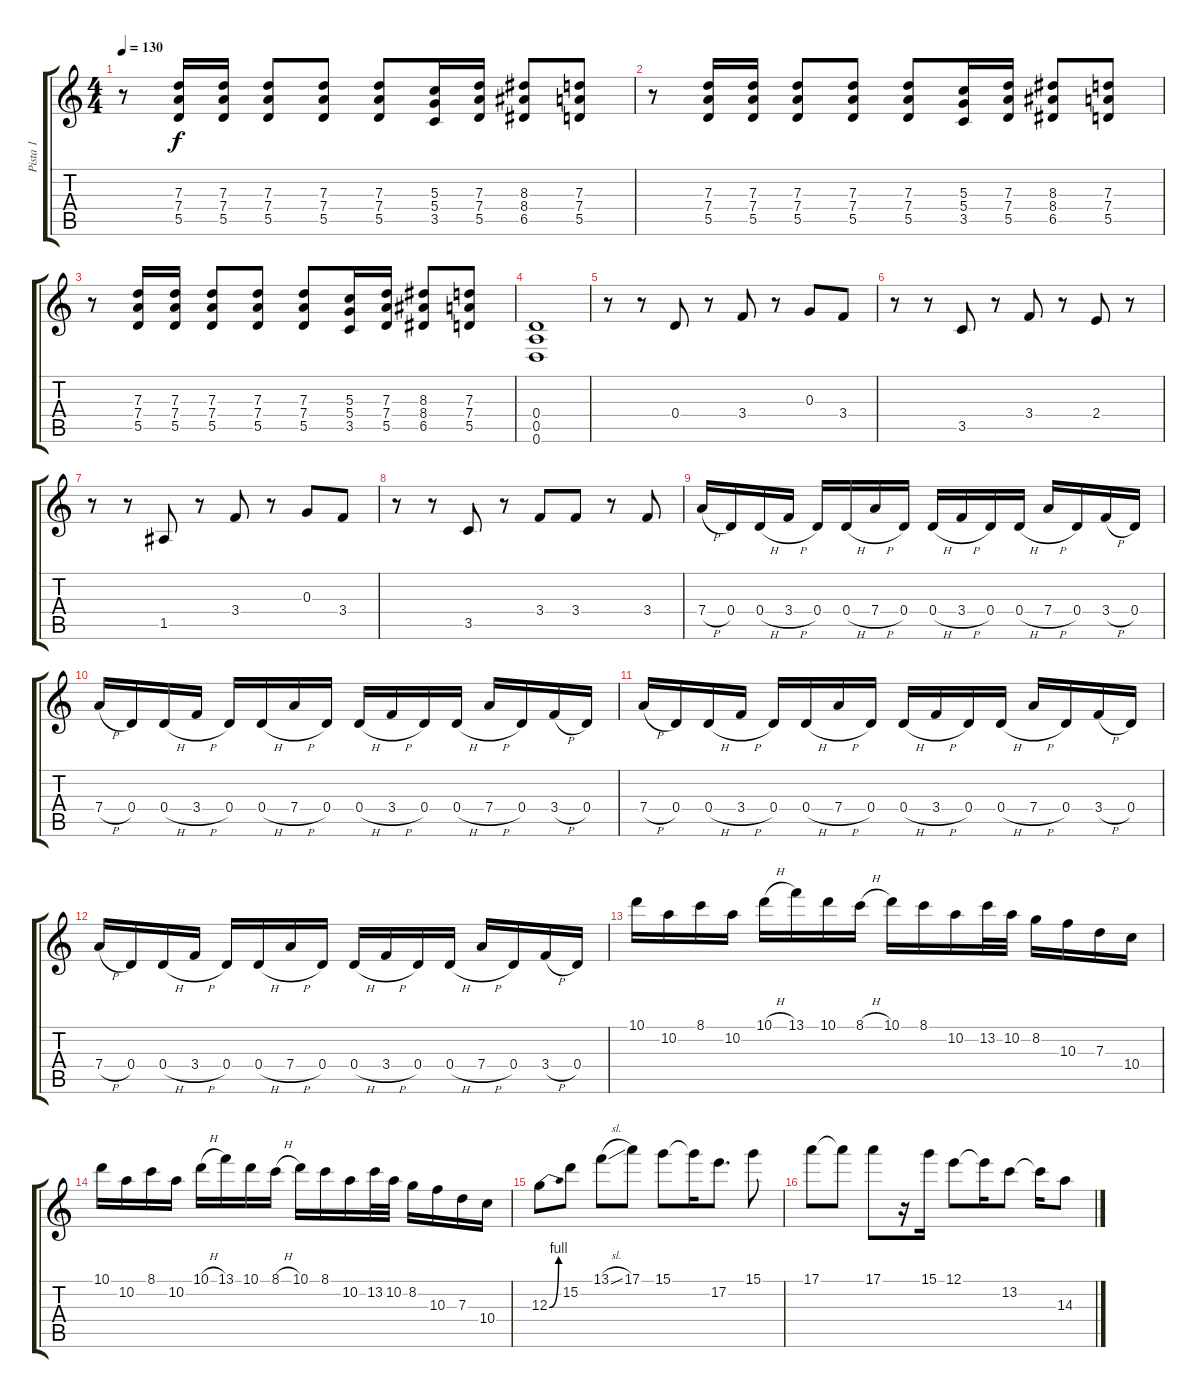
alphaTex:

\track ("Pista 1" "Pista 1") {instrument distortionguitar}
\staff {score tabs}
\tuning (E4 B3 G3 D3 A2 D2) {hide}
\ts (4 4)
\tempo 130
\clef g2
\ks c
r.8{dy f} (7.3 7.4 5.5).16 (7.3 7.4 5.5).16 (7.3 7.4 5.5).8 (7.3 7.4 5.5).8 (7.3 7.4 5.5).8 (5.3 5.4 3.5).16 (7.3 7.4 5.5).16 (8.3 8.4 6.5).8 (7.3 7.4 5.5).8 |
r.8 (7.3 7.4 5.5).16 (7.3 7.4 5.5).16 (7.3 7.4 5.5).8 (7.3 7.4 5.5).8 (7.3 7.4 5.5).8 (5.3 5.4 3.5).16 (7.3 7.4 5.5).16 (8.3 8.4 6.5).8 (7.3 7.4 5.5).8 |
r.8 (7.3 7.4 5.5).16 (7.3 7.4 5.5).16 (7.3 7.4 5.5).8 (7.3 7.4 5.5).8 (7.3 7.4 5.5).8 (5.3 5.4 3.5).16 (7.3 7.4 5.5).16 (8.3 8.4 6.5).8 (7.3 7.4 5.5).8 |
(0.4 0.5 0.6).1 |
r.8 r.8 0.4.8 r.8 3.4.8 r.8 0.3.8 3.4.8 |
r.8 r.8 3.5.8 r.8 3.4.8 r.8 2.4.8 r.8 |
r.8 r.8 1.5.8 r.8 3.4.8 r.8 0.3.8 3.4.8 |
r.8 r.8 3.5.8 r.8 3.4.8 3.4.8 r.8 3.4.8 |
7.4{h}.16 0.4.16 0.4{h}.16 3.4{h}.16 0.4.16 0.4{h}.16 7.4{h}.16 0.4.16 0.4{h}.16 3.4{h}.16 0.4.16 0.4{h}.16 7.4{h}.16 0.4.16 3.4{h}.16 0.4.16 |
7.4{h}.16 0.4.16 0.4{h}.16 3.4{h}.16 0.4.16 0.4{h}.16 7.4{h}.16 0.4.16 0.4{h}.16 3.4{h}.16 0.4.16 0.4{h}.16 7.4{h}.16 0.4.16 3.4{h}.16 0.4.16 |
7.4{h}.16 0.4.16 0.4{h}.16 3.4{h}.16 0.4.16 0.4{h}.16 7.4{h}.16 0.4.16 0.4{h}.16 3.4{h}.16 0.4.16 0.4{h}.16 7.4{h}.16 0.4.16 3.4{h}.16 0.4.16 |
7.4{h}.16 0.4.16 0.4{h}.16 3.4{h}.16 0.4.16 0.4{h}.16 7.4{h}.16 0.4.16 0.4{h}.16 3.4{h}.16 0.4.16 0.4{h}.16 7.4{h}.16 0.4.16 3.4{h}.16 0.4.16 |
10.1.16 10.2.16 8.1.16 10.2.16 10.1{h}.16 13.1.16 10.1.16 8.1{h}.16 10.1.16 8.1.16 10.2.16 13.2.32 10.2.32 8.2.16 10.3.16 7.3.16 10.4.16 |
10.1.16 10.2.16 8.1.16 10.2.16 10.1{h}.16 13.1.16 10.1.16 8.1{h}.16 10.1.16 8.1.16 10.2.16 13.2.32 10.2.32 8.2.16 10.3.16 7.3.16 10.4.16 |
12.3{be (bend 0 0 60 4)}.8 15.2.8 13.1{sl}.8 17.1.8 15.1.8 15.1{t}.16 17.2.8{d} 15.1.8 |
17.1.8 17.1{t}.8 17.1.8 r.16 15.1.16 12.1.8 12.1{t}.16 13.2.8 13.2{t}.16 14.3.8
